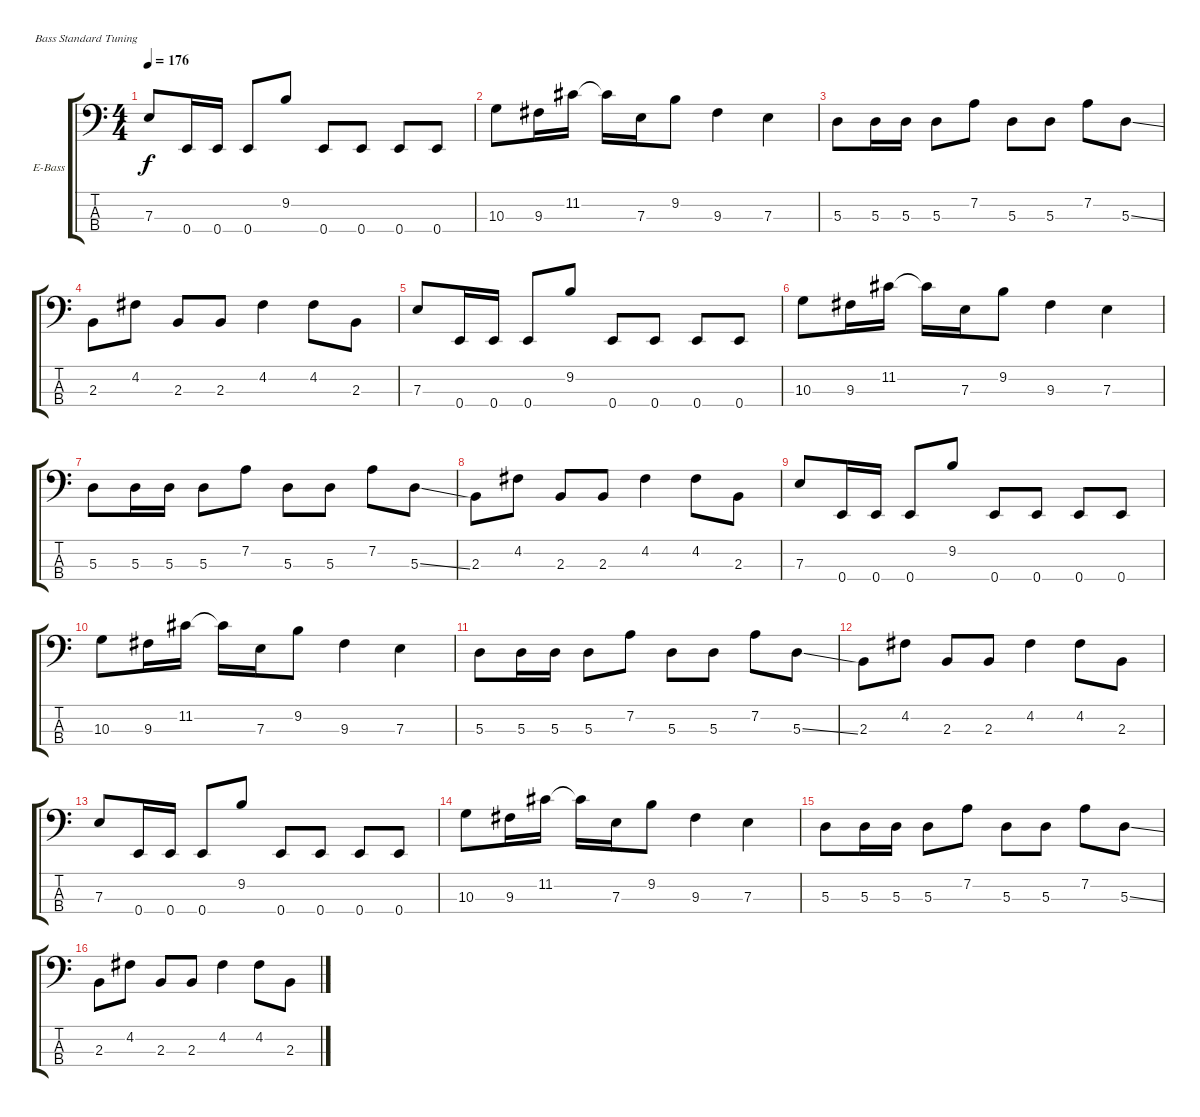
\bracketExtendMode groupsimilarinstruments
\firstSystemTrackNameOrientation horizontal
\otherSystemsTrackNameOrientation horizontal
\track ("Bass" "E-Bass") {instrument electricbassfinger}
\staff {score tabs}
\tuning (G2 D2 A1 E1)
\ts (4 4)
\tempo 176
\clef f4
\ks c
7.3.8{dy f} 0.4.16 0.4.16 0.4.8 9.2.8 0.4.8 0.4.8 0.4.8 0.4.8 |
10.3.8 9.3.16 11.2.16 11.2{t}.16 7.3.16 9.2.8 9.3.4 7.3.4 |
5.3.8 5.3.16 5.3.16 5.3.8 7.2.8 5.3.8 5.3.8 7.2.8 5.3{ss}.8 |
2.3.8 4.2.8 2.3.8 2.3.8 4.2.4 4.2.8 2.3.8 |
7.3.8 0.4.16 0.4.16 0.4.8 9.2.8 0.4.8 0.4.8 0.4.8 0.4.8 |
10.3.8 9.3.16 11.2.16 11.2{t}.16 7.3.16 9.2.8 9.3.4 7.3.4 |
5.3.8 5.3.16 5.3.16 5.3.8 7.2.8 5.3.8 5.3.8 7.2.8 5.3{ss}.8 |
2.3.8 4.2.8 2.3.8 2.3.8 4.2.4 4.2.8 2.3.8 |
7.3.8 0.4.16 0.4.16 0.4.8 9.2.8 0.4.8 0.4.8 0.4.8 0.4.8 |
10.3.8 9.3.16 11.2.16 11.2{t}.16 7.3.16 9.2.8 9.3.4 7.3.4 |
5.3.8 5.3.16 5.3.16 5.3.8 7.2.8 5.3.8 5.3.8 7.2.8 5.3{ss}.8 |
2.3.8 4.2.8 2.3.8 2.3.8 4.2.4 4.2.8 2.3.8 |
7.3.8 0.4.16 0.4.16 0.4.8 9.2.8 0.4.8 0.4.8 0.4.8 0.4.8 |
10.3.8 9.3.16 11.2.16 11.2{t}.16 7.3.16 9.2.8 9.3.4 7.3.4 |
5.3.8 5.3.16 5.3.16 5.3.8 7.2.8 5.3.8 5.3.8 7.2.8 5.3{ss}.8 |
2.3.8 4.2.8 2.3.8 2.3.8 4.2.4 4.2.8 2.3.8
